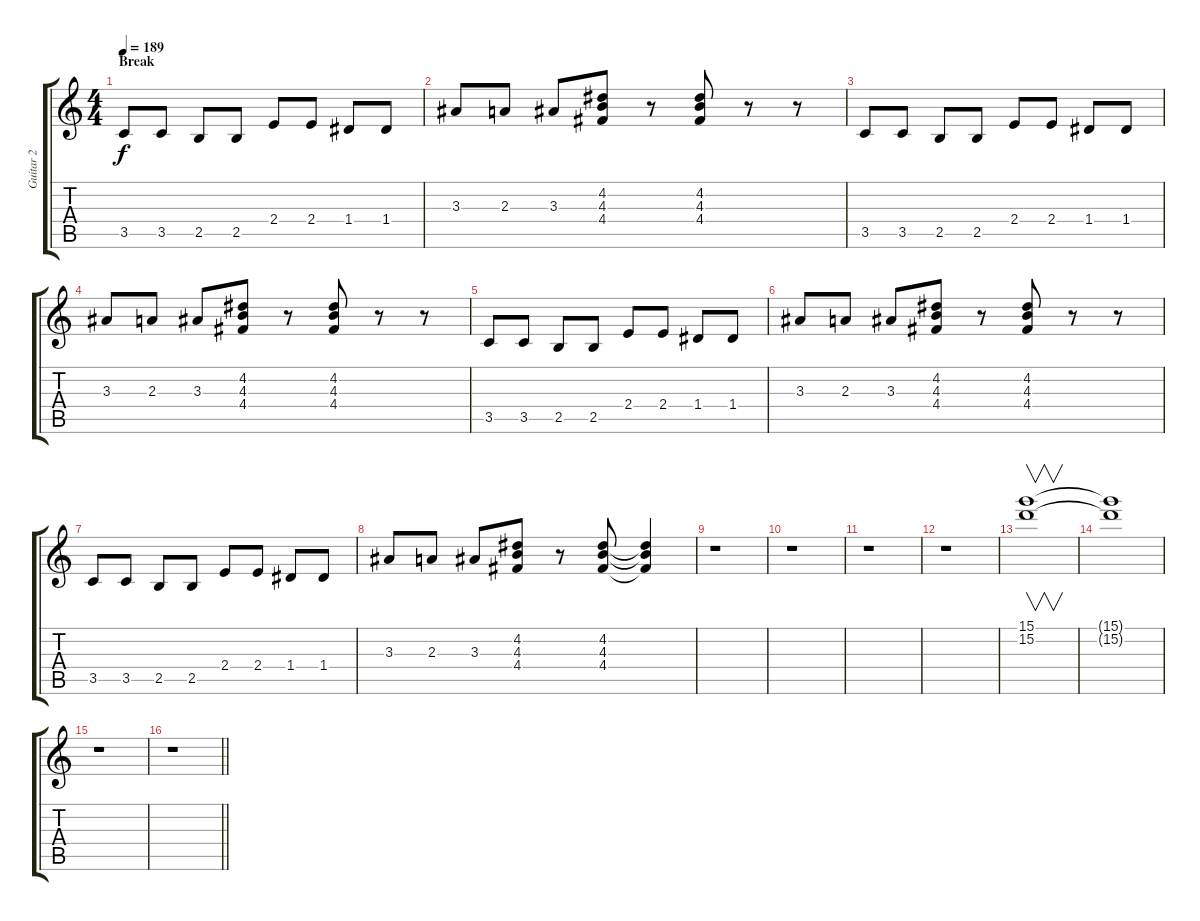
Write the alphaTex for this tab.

\track ("Guitar 2" "Guitar 2") {instrument overdrivenguitar}
\staff {score tabs}
\tuning (E4 B3 G3 D3 A2 E2) {hide}
\ts (4 4)
\section ("" "Break")
\tempo 189
\clef g2
\ks c
3.5.8{dy f} 3.5.8 2.5.8 2.5.8 2.4.8 2.4.8 1.4.8 1.4.8 |
3.3.8 2.3.8 3.3.8 (4.2 4.3 4.4).8 r.8 (4.2 4.3 4.4).8 r.8 r.8 |
3.5.8 3.5.8 2.5.8 2.5.8 2.4.8 2.4.8 1.4.8 1.4.8 |
3.3.8 2.3.8 3.3.8 (4.2 4.3 4.4).8 r.8 (4.2 4.3 4.4).8 r.8 r.8 |
3.5.8 3.5.8 2.5.8 2.5.8 2.4.8 2.4.8 1.4.8 1.4.8 |
3.3.8 2.3.8 3.3.8 (4.2 4.3 4.4).8 r.8 (4.2 4.3 4.4).8 r.8 r.8 |
3.5.8 3.5.8 2.5.8 2.5.8 2.4.8 2.4.8 1.4.8 1.4.8 |
3.3.8 2.3.8 3.3.8 (4.2 4.3 4.4).8 r.8 (4.2 4.3 4.4).8 (4.2{t} 4.3{t} 4.4{t}).4 |
r.1 |
r.1 |
r.1 |
r.1 |
(15.1 15.2).1{v instrument electricguitarjazz} |
(15.1{t} 15.2{t}).1 |
r.1 |
\barLineRight lightlight
r.1
